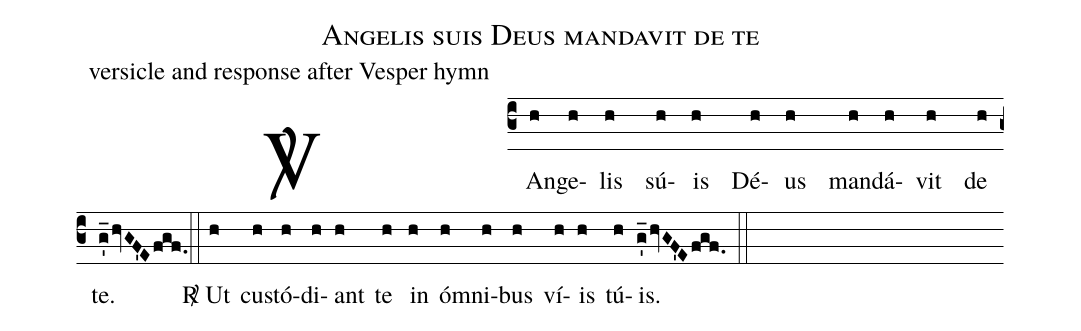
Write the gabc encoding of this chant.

name: Angelis suis Deus mandavit de te;
office-part: versicle and response after Vesper hymn Audi, benigne conditor;
def-m1:\ifx\vrlinebreak\undefined\else;
def-m2:\fi;
%%
% The syntax in this part is called gabc. Please refer to http://home.gna.org/gregorio/gabc/#basis

%Angelis súis Déus mandávit de te.
%Ut custódiant te in ómnibus víis túis.

(c3)<sp>V/</sp>~{A}n(h)ge(h)lis(h) sú(h)is(h) Dé(h)us(h) man(h)dá(h)vit(h) de(h) te.(g'_hvGF'Efgf.) (::[em1]Z[em2])
<sp>R/</sp>~Ut(h) cu(h)stó(h)di(h)ant(h) te(h) in(h) óm(h)ni(h)bus(h) ví(h)is(h) tú(h)is.(g'_hvGF'Efgf.) (::)
